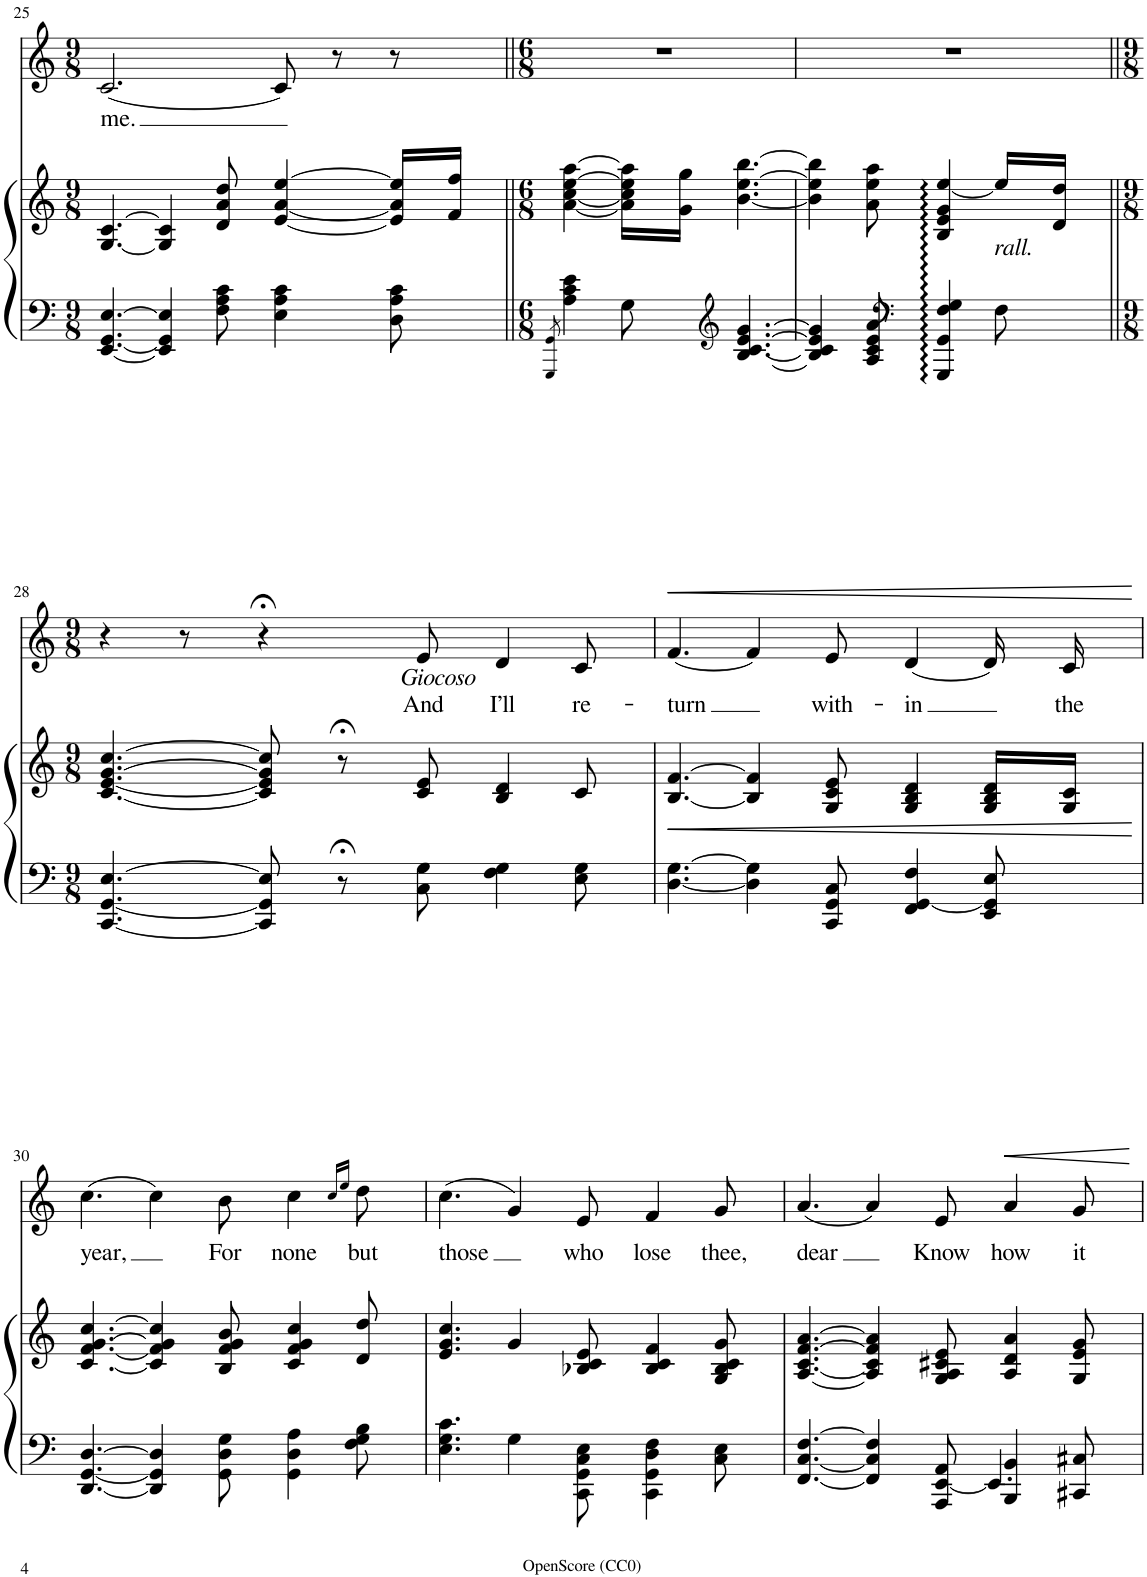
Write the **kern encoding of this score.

**kern	**kern	**dynam	**kern	**text	**dynam
*part2	*part2	*part2	*part1	*part1	*part1
*staff3	*staff2	*staff2/3	*staff1	*staff1	*staff1
*I"Piano	*	*	*I"Voice	*	*
*I'Pno	*	*	*	*	*
!!LO:PB:g=z
*clefF4	*clefG2	*	*clefG2	*	*
*k[]	*k[]	*	*k[]	*	*
*M9/8	*M9/8	*	*M9/8	*	*
=25	=25	=25	=25	=25	=25
!	!	!	!	!LO:LY:b	!
[4.EE/ [4.GG/ [4.E/	[4.G/ [4.c/	.	[2.c/	me.	.
4EE/] 4GG/] 4E/]	4G/] 4c/]	.	.	.	.
8F\ 8A\ 8c\	8d/ 8a/ 8dd/	.	.	.	.
4E\ 4A\ 4c\	[4e/ [4a/ [4ee/	.	8c/]	.	.
.	.	.	8r	.	.
8D\ 8A\ 8c\	16e/] 16a/] 16ee/]LL	.	8r	.	.
.	16f/ 16ff/JJ	.	.	.	.
=26||	=26||	=26||	=26||	=26||	=26||
*M6/8	*M6/8	*	*M6/8	*	*
8qGGG/ 8qGG/	.	.	.	.	.
4A\ 4c\ 4e\	[4a\ [<4cc\ [4ee\ [4aa\	.	2.r	.	.
8G\	16a\] 16cc\] 16ee\] 16aa\]LL	.	.	.	.
.	16g\ 16gg\JJ	.	.	.	.
*clefG2	*	*	*	*	*
[4.B/ [<4.c/ [>4.e/ [4.g/	[4.b\ [4.ee\ [4.bb\	.	.	.	.
=27	=27	=27	=27	=27	=27
4B/] 4c/] 4e/] 4g/]	4b\] 4ee\] 4bb\]	.	2.r	.	.
8A/ 8c/ 8e/ 8a/	8a\ 8ee\ 8aa\	.	.	.	.
*clefF4	*	*	*	*	*
4GGG/ 4GG/ 4F/ 4G/	4B/ 4e/ 4g/ [<4ee/	.	.	.	.
!	!LO:TX:b:i:t=rall.	!	!	!	!
8F\	16ee/LL]	.	.	.	.
.	16d/ 16dd/JJ	.	.	.	.
!!LO:LB:g=z
=28||	=28||	=28||	=28||	=28||	=28||
*M9/8	*M9/8	*	*M9/8	*	*
[4.CC/ [4.GG/ [4.E/	[4.c/ [4.e/ [>4.g/ [4.cc/	.	4r	.	.
.	.	.	8r	.	.
8CC/] 8GG/] 8E/]	8c/] 8e/] 8g/] 8cc/]	.	4r;<	.	.
8r;<	8r;<	.	.	.	.
!	!	!	!LO:TX:b:i:t=Giocoso	!	!
!	!	!	!	!LO:LY:b	!
8C\ 8G\	8c/ 8e/	.	8e/	And	.
!	!	!	!	!LO:LY:b	!
4F\ 4G\	4B/ 4d/	.	4d/	I’ll	.
!	!	!	!	!LO:LY:b	!
8E\ 8G\	8c/	.	8c/	re-	.
=29	=29	=29	=29	=29	=29
!	!	!LO:HP:b	!	!LO:LY:b	!LO:HP:b
[4.D\ [4.G\	[4.B/ [4.f/	<	[4.f/	-turn	<
4D\] 4G\]	4B/] 4f/]	.	4f/]	.	.
!	!	!	!	!LO:LY:b	!
8CC/ 8GG/ 8C/	8G/ 8c/ 8e/	.	8e/	with-	.
!	!	!	!	!LO:LY:b	!
4FF/ [<4GG/ 4F/	4G/ 4B/ 4d/	.	[4d/	-in	.
8EE/ 8GG/] 8E/	16G/ 16B/ 16d/LL	.	16d/]	.	.
!	!	!	!	!LO:LY:b	!
.	16G/ 16c/JJ	.	16c/	the	.
.	.	[	.	.	[
!!LO:LB:g=z
=30	=30	=30	=30	=30	=30
!	!	!	!	!LO:LY:b	!
[4.DD/ [4.GG/ [4.D/	[4.c/ [<4.f/ [4.g/ [4.cc/	.	[4.cc\	year,	.
4DD/] 4GG/] 4D/]	4c/] 4f/] 4g/] 4cc/]	.	4cc\]	.	.
!	!	!	!	!LO:LY:b	!
8GG\ 8D\ 8G\	8B/ 8f/ 8g/ 8b/	.	8b\	For	.
!	!	!	!	!LO:LY:b	!
4GG\ 4D\ 4A\	4c/ 4f/ 4g/ 4cc/	.	4cc\	none	.
.	.	.	16qcc/LL	.	.
.	.	.	16qee/JJ	.	.
!	!	!	!	!LO:LY:b	!
8F\ 8G\ 8B\	8d/ 8dd/	.	8dd\	but	.
=31	=31	=31	=31	=31	=31
*^	*	*	*	*	*
!	!	!	!	!	!LO:LY:b	!
8ryy	4.E\ 4.G\ 4.c\	4.e/ 4.g/ 4.cc/	.	(4.cc\	those	.
.	4G\	4g/	.	4g/)	.	.
!	!	!	!	!	!LO:LY:b	!
8E\	8CC\ 8GG\ 8C\	8B-X/ 8c/ 8e/	.	8e/	who	.
!	!	!	!	!	!LO:LY:b	!
4F\	4CC\ 4GG\ 4D\	4B-/ 4c/ 4f/	.	4f/	lose	.
!	!	!	!	!	!LO:LY:b	!
8ryy	8C\ 8E\	8G/ 8B-/ 8c/ 8g/	.	8g/	thee,	.
=32	=32	=32	=32	=32	=32	=32
!	!	!	!	!	!LO:LY:b	!
[4.FF/ [4.C/ [4.F/	2.ryy	[4.A/ [4.c/ [>4.f/ [4.a/	.	[4.a/	dear	.
4FF/] 4C/] 4F/]	.	4A/] 4c/] 4f/] 4a/]	.	4a/]	.	.
!	!	!	!	!	!LO:LY:b	!
8AAA/ [<8EE/ 8AA/	.	8G/ 8A/ 8c#X/ 8e/	.	8e/	Know	.
!	!	!	!	!	!LO:LY:b	!
4BBB/ 4BB/	4.EE/]	4A/ 4d/ 4a/	.	4a/	how	.
!	!	!	!	!	!LO:LY:b	!
8CC#X/ 8C#X/	.	8G/ 8e/ 8g/	.	8g/	it	.
*v	*v	*	*	*	*	*
=	=	=	=	=	=
*-	*-	*-	*-	*-	*-
